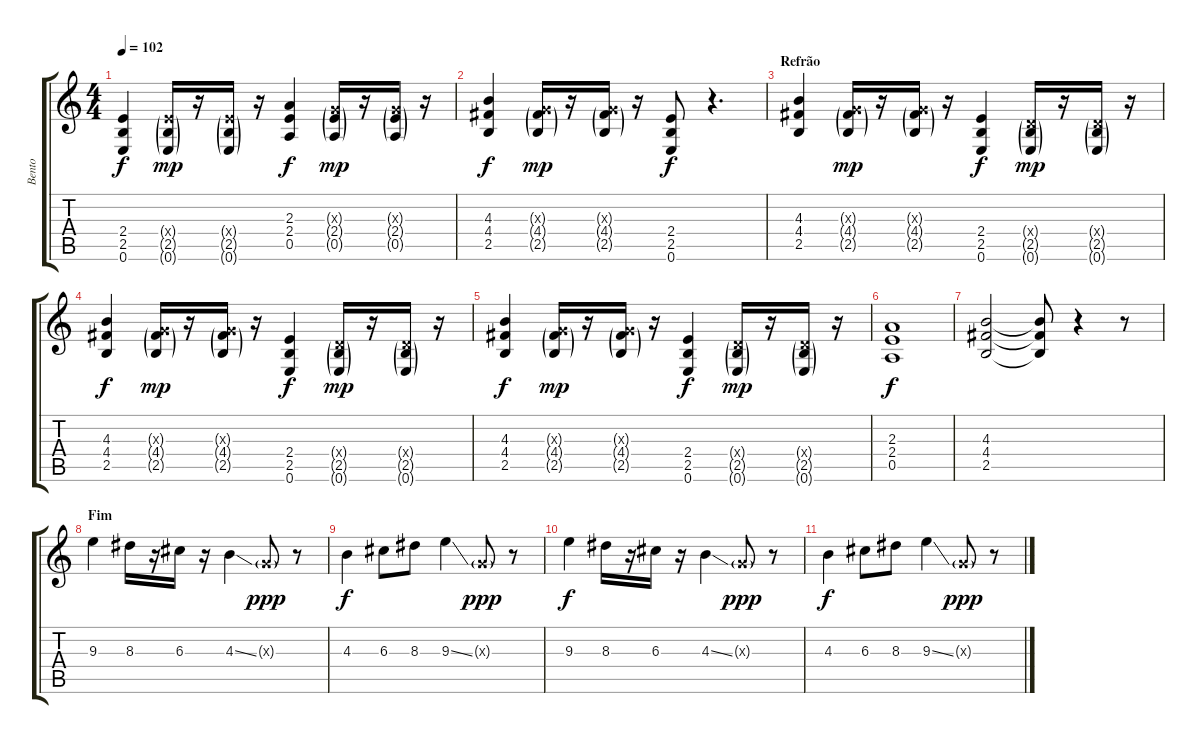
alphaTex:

\track ("Bento" "Bento") {instrument overdrivenguitar}
\staff {score tabs}
\tuning (E4 B3 G3 D3 A2 E2) {hide}
\ts (4 4)
\tempo 102
\clef g2
\ks c
(2.4 2.5 0.6).4{dy f} (2.4{g x} 2.5{g} 0.6{g}).16{dy mp} r.16 (2.4{g x} 2.5{g} 0.6{g}).16 r.16 (2.3 2.4 0.5).4{dy f} (0.3{g x} 2.4{g} 0.5{g}).16{dy mp} r.16 (0.3{g x} 2.4{g} 0.5{g}).16 r.16 |
(4.3 4.4 2.5).4{dy f} (0.3{g x} 4.4{g} 2.5{g}).16{dy mp} r.16 (0.3{g x} 4.4{g} 2.5{g}).16 r.16 (2.4 2.5 0.6).8{dy f} r.4{d} |
\section ("" "Refrão")
(4.3 4.4 2.5).4 (0.3{g x} 4.4{g} 2.5{g}).16{dy mp} r.16 (0.3{g x} 4.4{g} 2.5{g}).16 r.16 (2.4 2.5 0.6).4{dy f} (0.4{g x} 2.5{g} 0.6{g}).16{dy mp} r.16 (0.4{g x} 2.5{g} 0.6{g}).16 r.16 |
(4.3 4.4 2.5).4{dy f} (0.3{g x} 4.4{g} 2.5{g}).16{dy mp} r.16 (0.3{g x} 4.4{g} 2.5{g}).16 r.16 (2.4 2.5 0.6).4{dy f} (0.4{g x} 2.5{g} 0.6{g}).16{dy mp} r.16 (0.4{g x} 2.5{g} 0.6{g}).16 r.16 |
(4.3 4.4 2.5).4{dy f} (0.3{g x} 4.4{g} 2.5{g}).16{dy mp} r.16 (0.3{g x} 4.4{g} 2.5{g}).16 r.16 (2.4 2.5 0.6).4{dy f} (0.4{g x} 2.5{g} 0.6{g}).16{dy mp} r.16 (0.4{g x} 2.5{g} 0.6{g}).16 r.16 |
(2.3 2.4 0.5).1{dy f} |
(4.3 4.4 2.5).2 (4.3{t} 4.4{t} 2.5{t}).8 r.4 r.8 |
\section ("" "Fim")
9.3.4 8.3.16 r.16 6.3.16 r.16 4.3{ss}.4 0.3{g x}.8{dy ppp} r.8 |
4.3.4{dy f} 6.3.8 8.3.8 9.3{ss}.4 0.3{g x}.8{dy ppp} r.8 |
9.3.4{dy f} 8.3.16 r.16 6.3.16 r.16 4.3{ss}.4 0.3{g x}.8{dy ppp} r.8 |
4.3.4{dy f} 6.3.8 8.3.8 9.3{ss}.4 0.3{g x}.8{dy ppp} r.8
